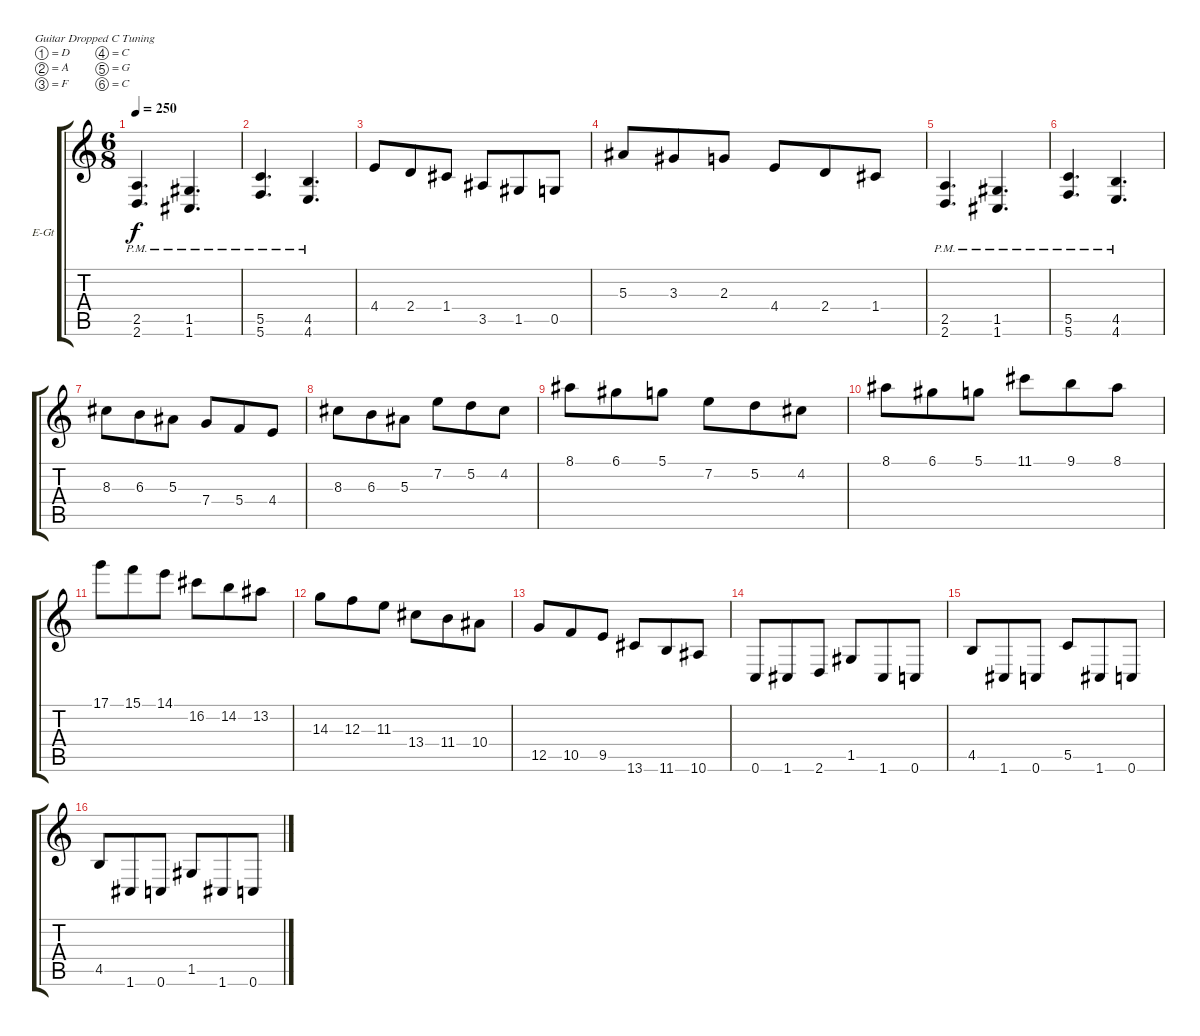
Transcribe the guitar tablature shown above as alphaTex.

\defaultSystemsLayout 4
\bracketExtendMode groupsimilarinstruments
\firstSystemTrackNameOrientation horizontal
\otherSystemsTrackNameOrientation horizontal
\track ("Chris Valenzuela " "E-Gt") {instrument distortionguitar}
\staff {score tabs}
\tuning (D4 A3 F3 C3 G2 C2)
\ts (6 8)
\tempo 250
\clef g2
\ks c
(2.6{pm} 2.5{pm}).4{d dy f instrument distortionguitar} (1.5{pm} 1.6{pm}).4{d} |
(5.5{pm} 5.6{pm}).4{d} (4.6{pm} 4.5{pm}).4{d} |
4.4.8 2.4.8 1.4.8 3.5.8 1.5.8 0.5.8 |
5.3.8 3.3.8 2.3.8 4.4.8 2.4.8 1.4.8 |
(2.6{pm} 2.5{pm}).4{d} (1.5{pm} 1.6{pm}).4{d} |
(5.5{pm} 5.6{pm}).4{d} (4.6{pm} 4.5{pm}).4{d} |
8.3.8 6.3.8 5.3.8 7.4.8 5.4.8 4.4.8 |
8.3.8 6.3.8 5.3.8 7.2.8 5.2.8 4.2.8 |
8.1.8 6.1.8 5.1.8 7.2.8 5.2.8 4.2.8 |
8.1.8 6.1.8 5.1.8 11.1.8 9.1.8 8.1.8 |
17.1.8 15.1.8 14.1.8 16.2.8 14.2.8 13.2.8 |
14.3.8 12.3.8 11.3.8 13.4.8 11.4.8 10.4.8 |
12.5.8 10.5.8 9.5.8 13.6.8 11.6.8 10.6.8 |
0.6.8 1.6.8 2.6.8 1.5.8 1.6.8 0.6.8 |
4.5.8 1.6.8 0.6.8 5.5.8 1.6.8 0.6.8 |
4.5.8 1.6.8 0.6.8 1.5.8 1.6.8 0.6.8
